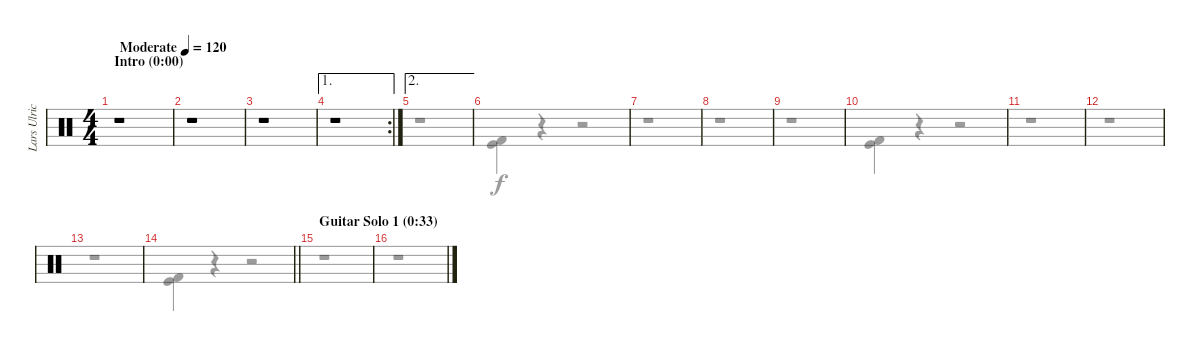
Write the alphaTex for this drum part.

\track ("Lars Ulrich Bass Pedal" "Lars Ulric") {instrument percussion}
\staff {score}
\articulation defaults
\voice
\ts (4 4)
\section ("" "Intro (0:00)")
\tempo (120 "Moderate")
\clef neutral
\ks aminor
r.1{dy f} |
r.1 |
r.1 |
\ae 1
\rc 2
r.1 |
\ae 2
|
|
|
|
|
|
|
|
|
\barLineRight lightlight
|
\section ("" "Guitar Solo 1 (0:33)")
|
\voice
\clef neutral
\ottava regular
\simile none
\ks aminor
|
|
|
|
r.1 |
("Kick (hit)" "Kick (hit) 2").4 r.4 r.2 |
r.1 |
r.1 |
r.1 |
("Kick (hit)" "Kick (hit) 2").4 r.4 r.2 |
r.1 |
r.1 |
r.1 |
\barLineRight lightlight
("Kick (hit)" "Kick (hit) 2").4 r.4 r.2 |
r.1 |
r.1
